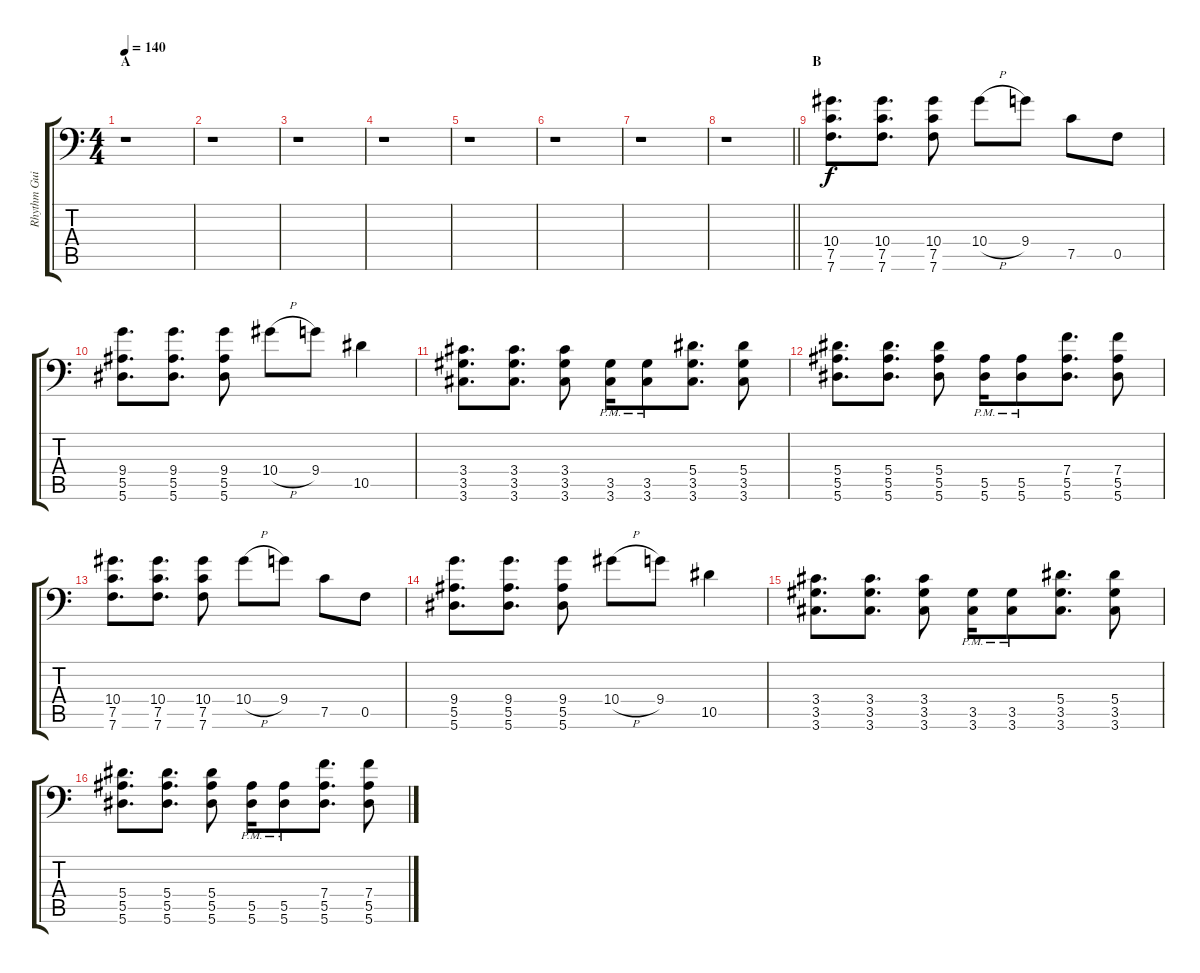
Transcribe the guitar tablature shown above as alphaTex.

\track ("Rhythm Guitar: Chris Di Carlo" "Rhythm Gui") {instrument distortionguitar}
\staff {score tabs}
\tuning (C4 G3 Eb3 Bb2 F2 Bb1) {hide}
\ts (4 4)
\section ("" "A")
\tempo 140
\clef f4
\ks c
r.1{dy f instrument distortionguitar} |
r.1 |
r.1 |
r.1 |
r.1 |
r.1 |
r.1 |
\barLineRight lightlight
r.1 |
\section ("" "B")
(10.4 7.5 7.6).8{d} (10.4 7.5 7.6).8{d} (10.4 7.5 7.6).8 10.4{h}.8 9.4.8 7.5.8 0.5.8 |
(9.4 5.5 5.6).8{d} (9.4 5.5 5.6).8{d} (9.4 5.5 5.6).8 10.4{h}.8 9.4.8 10.5.4 |
(3.4 3.5 3.6).8{d} (3.4 3.5 3.6).8{d} (3.4 3.5 3.6).8 (3.5{pm} 3.6{pm}).16 (3.5{pm} 3.6{pm}).8 (5.4 3.5 3.6).8{d} (5.4 3.5 3.6).8 |
(5.4 5.5 5.6).8{d} (5.4 5.5 5.6).8{d} (5.4 5.5 5.6).8 (5.5{pm} 5.6{pm}).16 (5.5{pm} 5.6{pm}).8 (7.4 5.5 5.6).8{d} (7.4 5.5 5.6).8 |
(10.4 7.5 7.6).8{d} (10.4 7.5 7.6).8{d} (10.4 7.5 7.6).8 10.4{h}.8 9.4.8 7.5.8 0.5.8 |
(9.4 5.5 5.6).8{d} (9.4 5.5 5.6).8{d} (9.4 5.5 5.6).8 10.4{h}.8 9.4.8 10.5.4 |
(3.4 3.5 3.6).8{d} (3.4 3.5 3.6).8{d} (3.4 3.5 3.6).8 (3.5{pm} 3.6{pm}).16 (3.5{pm} 3.6{pm}).8 (5.4 3.5 3.6).8{d} (5.4 3.5 3.6).8 |
(5.4 5.5 5.6).8{d} (5.4 5.5 5.6).8{d} (5.4 5.5 5.6).8 (5.5{pm} 5.6{pm}).16 (5.5{pm} 5.6{pm}).8 (7.4 5.5 5.6).8{d} (7.4 5.5 5.6).8
